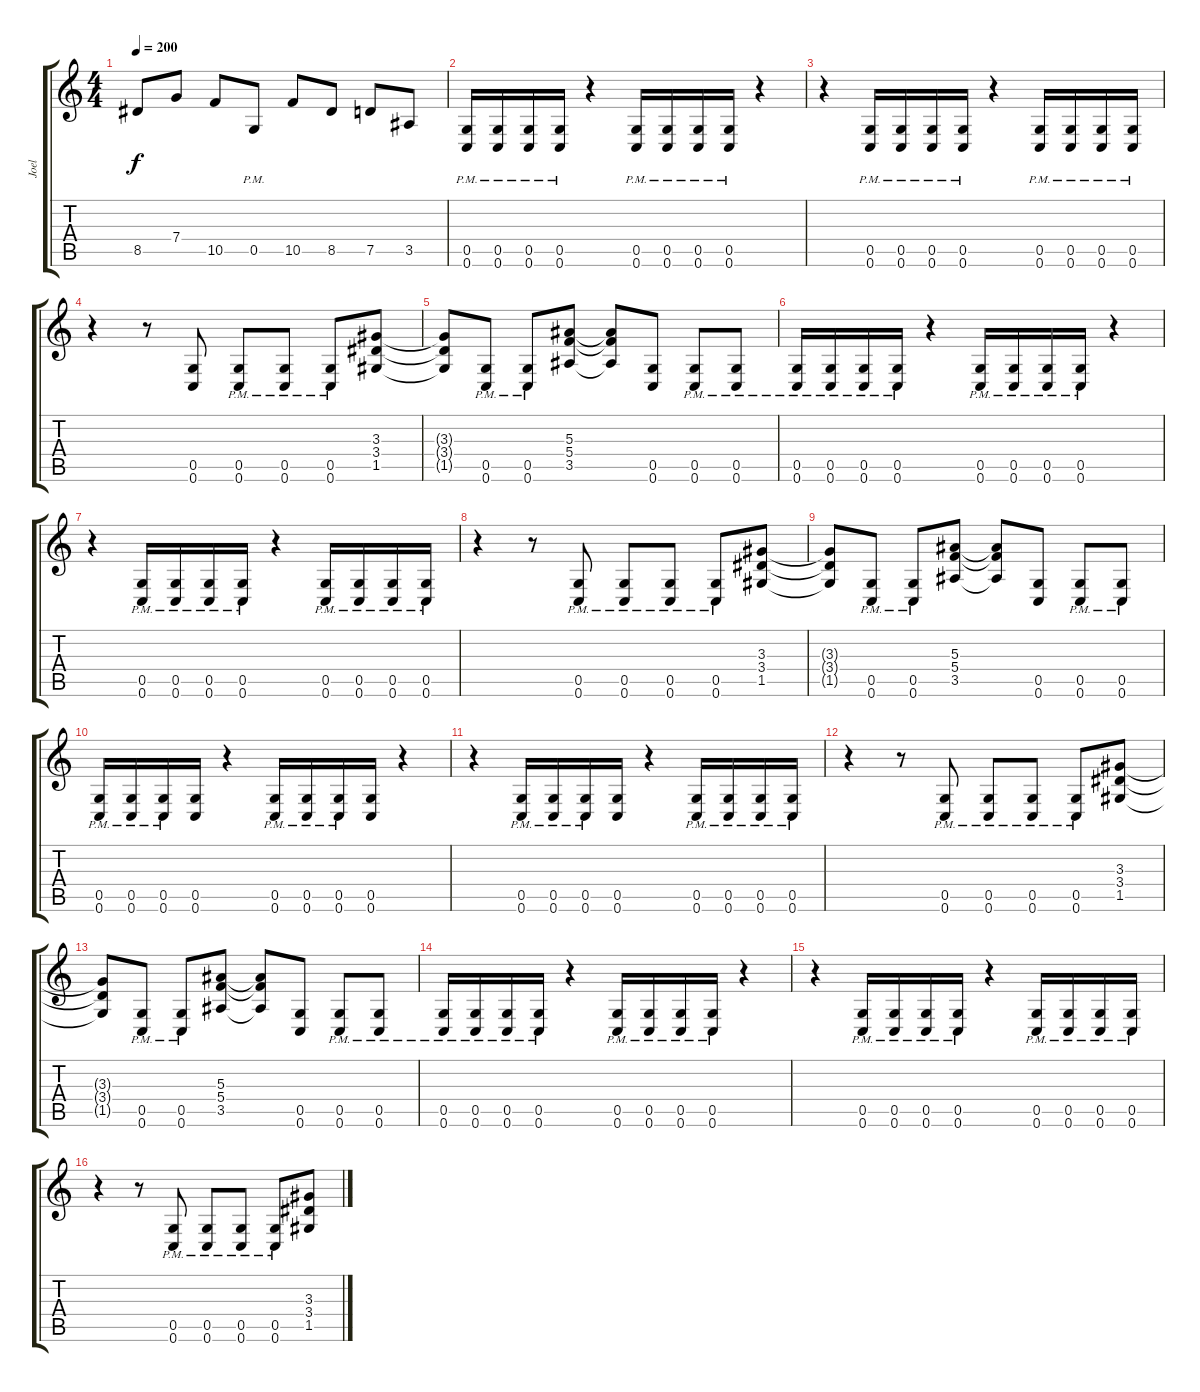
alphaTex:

\track ("Joel" "Joel") {instrument overdrivenguitar}
\staff {score tabs}
\tuning (D4 A3 F3 C3 G2 C2) {hide}
\ts (4 4)
\tempo 200
\clef g2
\ks c
8.5.8{dy f} 7.4.8 10.5.8 0.5{pm}.8 10.5.8 8.5.8 7.5.8 3.5.8 |
(0.5{pm} 0.6{pm}).16 (0.5{pm} 0.6{pm}).16 (0.5{pm} 0.6{pm}).16 (0.5{pm} 0.6{pm}).16 r.4 (0.5{pm} 0.6{pm}).16 (0.5{pm} 0.6{pm}).16 (0.5{pm} 0.6{pm}).16 (0.5{pm} 0.6{pm}).16 r.4 |
r.4 (0.5{pm} 0.6{pm}).16 (0.5{pm} 0.6{pm}).16 (0.5{pm} 0.6{pm}).16 (0.5{pm} 0.6{pm}).16 r.4 (0.5{pm} 0.6{pm}).16 (0.5{pm} 0.6{pm}).16 (0.5{pm} 0.6{pm}).16 (0.5{pm} 0.6{pm}).16 |
r.4 r.8 (0.5 0.6).8 (0.5{pm} 0.6{pm}).8 (0.5{pm} 0.6{pm}).8 (0.5{pm} 0.6{pm}).8 (3.3 3.4 1.5).8 |
(3.3{t} 3.4{t} 1.5{t}).8 (0.5{pm} 0.6{pm}).8 (0.5{pm} 0.6{pm}).8 (5.3 5.4 3.5).8 (5.3{t} 5.4{t} 3.5{t}).8 (0.5 0.6).8 (0.5{pm} 0.6{pm}).8 (0.5{pm} 0.6{pm}).8 |
(0.5{pm} 0.6{pm}).16 (0.5{pm} 0.6{pm}).16 (0.5{pm} 0.6{pm}).16 (0.5{pm} 0.6{pm}).16 r.4 (0.5{pm} 0.6{pm}).16 (0.5{pm} 0.6{pm}).16 (0.5{pm} 0.6{pm}).16 (0.5{pm} 0.6{pm}).16 r.4 |
r.4 (0.5{pm} 0.6{pm}).16 (0.5{pm} 0.6{pm}).16 (0.5{pm} 0.6{pm}).16 (0.5{pm} 0.6{pm}).16 r.4 (0.5{pm} 0.6{pm}).16 (0.5{pm} 0.6{pm}).16 (0.5{pm} 0.6{pm}).16 (0.5{pm} 0.6{pm}).16 |
r.4 r.8 (0.5{pm} 0.6{pm}).8 (0.5{pm} 0.6{pm}).8 (0.5{pm} 0.6{pm}).8 (0.5{pm} 0.6{pm}).8 (3.3 3.4 1.5).8 |
(3.3{t} 3.4{t} 1.5{t}).8 (0.5{pm} 0.6{pm}).8 (0.5{pm} 0.6{pm}).8 (5.3 5.4 3.5).8 (5.3{t} 5.4{t} 3.5{t}).8 (0.5 0.6).8 (0.5{pm} 0.6{pm}).8 (0.5{pm} 0.6{pm}).8 |
(0.5{pm} 0.6{pm}).16 (0.5{pm} 0.6{pm}).16 (0.5{pm} 0.6{pm}).16 (0.5 0.6).16 r.4 (0.5{pm} 0.6{pm}).16 (0.5{pm} 0.6{pm}).16 (0.5{pm} 0.6{pm}).16 (0.5 0.6).16 r.4 |
r.4 (0.5{pm} 0.6{pm}).16 (0.5{pm} 0.6{pm}).16 (0.5{pm} 0.6{pm}).16 (0.5 0.6).16 r.4 (0.5{pm} 0.6{pm}).16 (0.5{pm} 0.6{pm}).16 (0.5{pm} 0.6{pm}).16 (0.5{pm} 0.6).16 |
r.4 r.8 (0.5{pm} 0.6{pm}).8 (0.5{pm} 0.6{pm}).8 (0.5{pm} 0.6{pm}).8 (0.5{pm} 0.6{pm}).8 (3.3 3.4 1.5).8 |
(3.3{t} 3.4{t} 1.5{t}).8 (0.5{pm} 0.6{pm}).8 (0.5{pm} 0.6{pm}).8 (5.3 5.4 3.5).8 (5.3{t} 5.4{t} 3.5{t}).8 (0.5 0.6).8 (0.5{pm} 0.6{pm}).8 (0.5{pm} 0.6{pm}).8 |
(0.5{pm} 0.6{pm}).16 (0.5{pm} 0.6{pm}).16 (0.5{pm} 0.6{pm}).16 (0.5{pm} 0.6).16 r.4 (0.5{pm} 0.6{pm}).16 (0.5{pm} 0.6{pm}).16 (0.5{pm} 0.6{pm}).16 (0.5{pm} 0.6).16 r.4 |
r.4 (0.5{pm} 0.6{pm}).16 (0.5{pm} 0.6{pm}).16 (0.5{pm} 0.6{pm}).16 (0.5{pm} 0.6).16 r.4 (0.5{pm} 0.6{pm}).16 (0.5{pm} 0.6{pm}).16 (0.5{pm} 0.6{pm}).16 (0.5{pm} 0.6).16 |
r.4 r.8 (0.5{pm} 0.6{pm}).8 (0.5{pm} 0.6{pm}).8 (0.5{pm} 0.6{pm}).8 (0.5{pm} 0.6{pm}).8 (3.3 3.4 1.5).8
